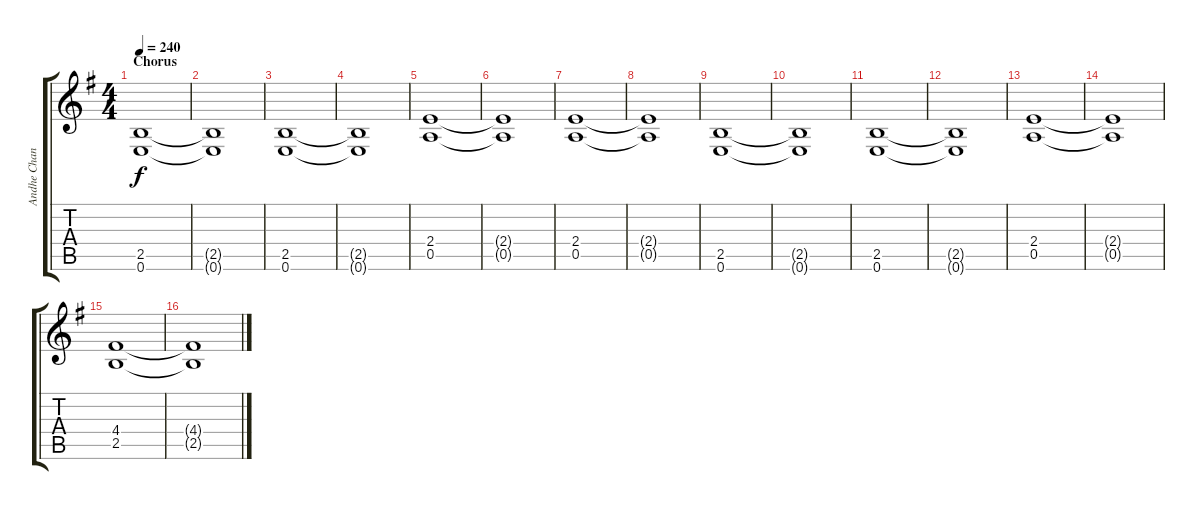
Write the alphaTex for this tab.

\track ("Andhe Chandler (guitar)" "Andhe Chan") {instrument distortionguitar}
\staff {score tabs}
\tuning (E4 B3 G3 D3 A2 E2) {hide}
\ts (4 4)
\section ("" "Chorus")
\tempo 240
\clef g2
\ks eminor
(2.5 0.6).1{dy f} |
(2.5{t} 0.6{t}).1 |
(2.5 0.6).1 |
(2.5{t} 0.6{t}).1 |
(2.4 0.5).1 |
(2.4{t} 0.5{t}).1 |
(2.4 0.5).1 |
(2.4{t} 0.5{t}).1 |
(2.5 0.6).1 |
(2.5{t} 0.6{t}).1 |
(2.5 0.6).1 |
(2.5{t} 0.6{t}).1 |
(2.4 0.5).1 |
(2.4{t} 0.5{t}).1 |
(4.4 2.5).1 |
(4.4{t} 2.5{t}).1
